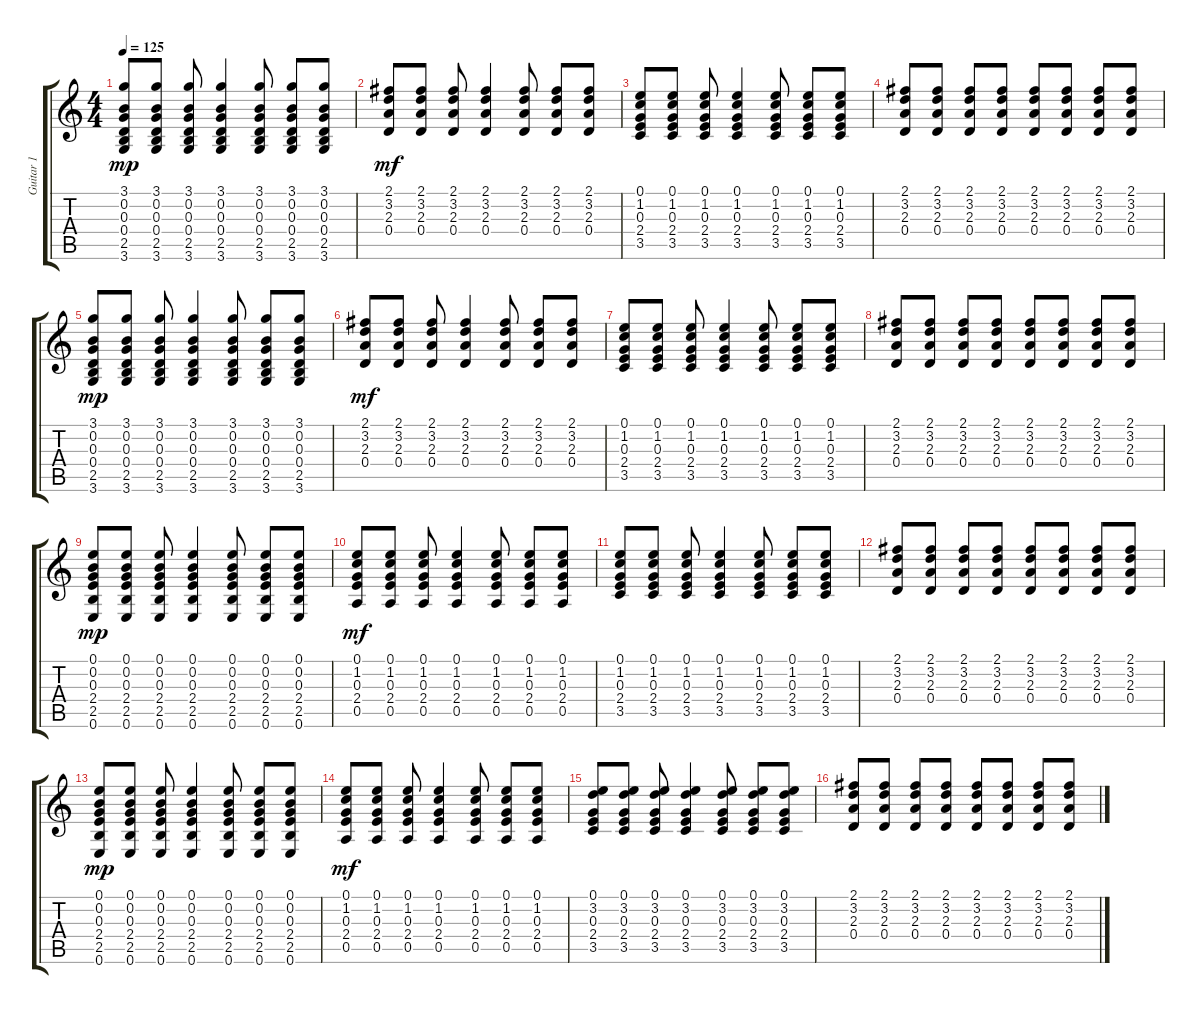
\track ("Guitar 1" "Guitar 1") {instrument acousticguitarsteel}
\staff {score tabs}
\tuning (E4 B3 G3 D3 A2 E2) {hide}
\ts (4 4)
\tempo 125
\clef g2
\ks c
(3.1 0.2 0.3 0.4 2.5 3.6).8{dy mp} (3.1 0.2 0.3 0.4 2.5 3.6).8 (3.1 0.2 0.3 0.4 2.5 3.6).8 (3.1 0.2 0.3 0.4 2.5 3.6).4 (3.1 0.2 0.3 0.4 2.5 3.6).8 (3.1 0.2 0.3 0.4 2.5 3.6).8 (3.1 0.2 0.3 0.4 2.5 3.6).8 |
(2.1 3.2 2.3 0.4).8{dy mf} (2.1 3.2 2.3 0.4).8 (2.1 3.2 2.3 0.4).8 (2.1 3.2 2.3 0.4).4 (2.1 3.2 2.3 0.4).8 (2.1 3.2 2.3 0.4).8 (2.1 3.2 2.3 0.4).8 |
(0.1 1.2 0.3 2.4 3.5).8 (0.1 1.2 0.3 2.4 3.5).8 (0.1 1.2 0.3 2.4 3.5).8 (0.1 1.2 0.3 2.4 3.5).4 (0.1 1.2 0.3 2.4 3.5).8 (0.1 1.2 0.3 2.4 3.5).8 (0.1 1.2 0.3 2.4 3.5).8 |
(2.1 3.2 2.3 0.4).8 (2.1 3.2 2.3 0.4).8 (2.1 3.2 2.3 0.4).8 (2.1 3.2 2.3 0.4).8 (2.1 3.2 2.3 0.4).8 (2.1 3.2 2.3 0.4).8 (2.1 3.2 2.3 0.4).8 (2.1 3.2 2.3 0.4).8 |
(3.1 0.2 0.3 0.4 2.5 3.6).8{dy mp} (3.1 0.2 0.3 0.4 2.5 3.6).8 (3.1 0.2 0.3 0.4 2.5 3.6).8 (3.1 0.2 0.3 0.4 2.5 3.6).4 (3.1 0.2 0.3 0.4 2.5 3.6).8 (3.1 0.2 0.3 0.4 2.5 3.6).8 (3.1 0.2 0.3 0.4 2.5 3.6).8 |
(2.1 3.2 2.3 0.4).8{dy mf} (2.1 3.2 2.3 0.4).8 (2.1 3.2 2.3 0.4).8 (2.1 3.2 2.3 0.4).4 (2.1 3.2 2.3 0.4).8 (2.1 3.2 2.3 0.4).8 (2.1 3.2 2.3 0.4).8 |
(0.1 1.2 0.3 2.4 3.5).8 (0.1 1.2 0.3 2.4 3.5).8 (0.1 1.2 0.3 2.4 3.5).8 (0.1 1.2 0.3 2.4 3.5).4 (0.1 1.2 0.3 2.4 3.5).8 (0.1 1.2 0.3 2.4 3.5).8 (0.1 1.2 0.3 2.4 3.5).8 |
(2.1 3.2 2.3 0.4).8 (2.1 3.2 2.3 0.4).8 (2.1 3.2 2.3 0.4).8 (2.1 3.2 2.3 0.4).8 (2.1 3.2 2.3 0.4).8 (2.1 3.2 2.3 0.4).8 (2.1 3.2 2.3 0.4).8 (2.1 3.2 2.3 0.4).8 |
(0.1 0.2 0.3 2.4 2.5 0.6).8{dy mp} (0.1 0.2 0.3 2.4 2.5 0.6).8 (0.1 0.2 0.3 2.4 2.5 0.6).8 (0.1 0.2 0.3 2.4 2.5 0.6).4 (0.1 0.2 0.3 2.4 2.5 0.6).8 (0.1 0.2 0.3 2.4 2.5 0.6).8 (0.1 0.2 0.3 2.4 2.5 0.6).8 |
(0.1 1.2 0.3 2.4 0.5).8{dy mf} (0.1 1.2 0.3 2.4 0.5).8 (0.1 1.2 0.3 2.4 0.5).8 (0.1 1.2 0.3 2.4 0.5).4 (0.1 1.2 0.3 2.4 0.5).8 (0.1 1.2 0.3 2.4 0.5).8 (0.1 1.2 0.3 2.4 0.5).8 |
(0.1 1.2 0.3 2.4 3.5).8 (0.1 1.2 0.3 2.4 3.5).8 (0.1 1.2 0.3 2.4 3.5).8 (0.1 1.2 0.3 2.4 3.5).4 (0.1 1.2 0.3 2.4 3.5).8 (0.1 1.2 0.3 2.4 3.5).8 (0.1 1.2 0.3 2.4 3.5).8 |
(2.1 3.2 2.3 0.4).8 (2.1 3.2 2.3 0.4).8 (2.1 3.2 2.3 0.4).8 (2.1 3.2 2.3 0.4).8 (2.1 3.2 2.3 0.4).8 (2.1 3.2 2.3 0.4).8 (2.1 3.2 2.3 0.4).8 (2.1 3.2 2.3 0.4).8 |
(0.1 0.2 0.3 2.4 2.5 0.6).8{dy mp} (0.1 0.2 0.3 2.4 2.5 0.6).8 (0.1 0.2 0.3 2.4 2.5 0.6).8 (0.1 0.2 0.3 2.4 2.5 0.6).4 (0.1 0.2 0.3 2.4 2.5 0.6).8 (0.1 0.2 0.3 2.4 2.5 0.6).8 (0.1 0.2 0.3 2.4 2.5 0.6).8 |
(0.1 1.2 0.3 2.4 0.5).8{dy mf} (0.1 1.2 0.3 2.4 0.5).8 (0.1 1.2 0.3 2.4 0.5).8 (0.1 1.2 0.3 2.4 0.5).4 (0.1 1.2 0.3 2.4 0.5).8 (0.1 1.2 0.3 2.4 0.5).8 (0.1 1.2 0.3 2.4 0.5).8 |
(0.1 3.2 0.3 2.4 3.5).8 (0.1 3.2 0.3 2.4 3.5).8 (0.1 3.2 0.3 2.4 3.5).8 (0.1 3.2 0.3 2.4 3.5).4 (0.1 3.2 0.3 2.4 3.5).8 (0.1 3.2 0.3 2.4 3.5).8 (0.1 3.2 0.3 2.4 3.5).8 |
(2.1 3.2 2.3 0.4).8 (2.1 3.2 2.3 0.4).8 (2.1 3.2 2.3 0.4).8 (2.1 3.2 2.3 0.4).8 (2.1 3.2 2.3 0.4).8 (2.1 3.2 2.3 0.4).8 (2.1 3.2 2.3 0.4).8 (2.1 3.2 2.3 0.4).8
